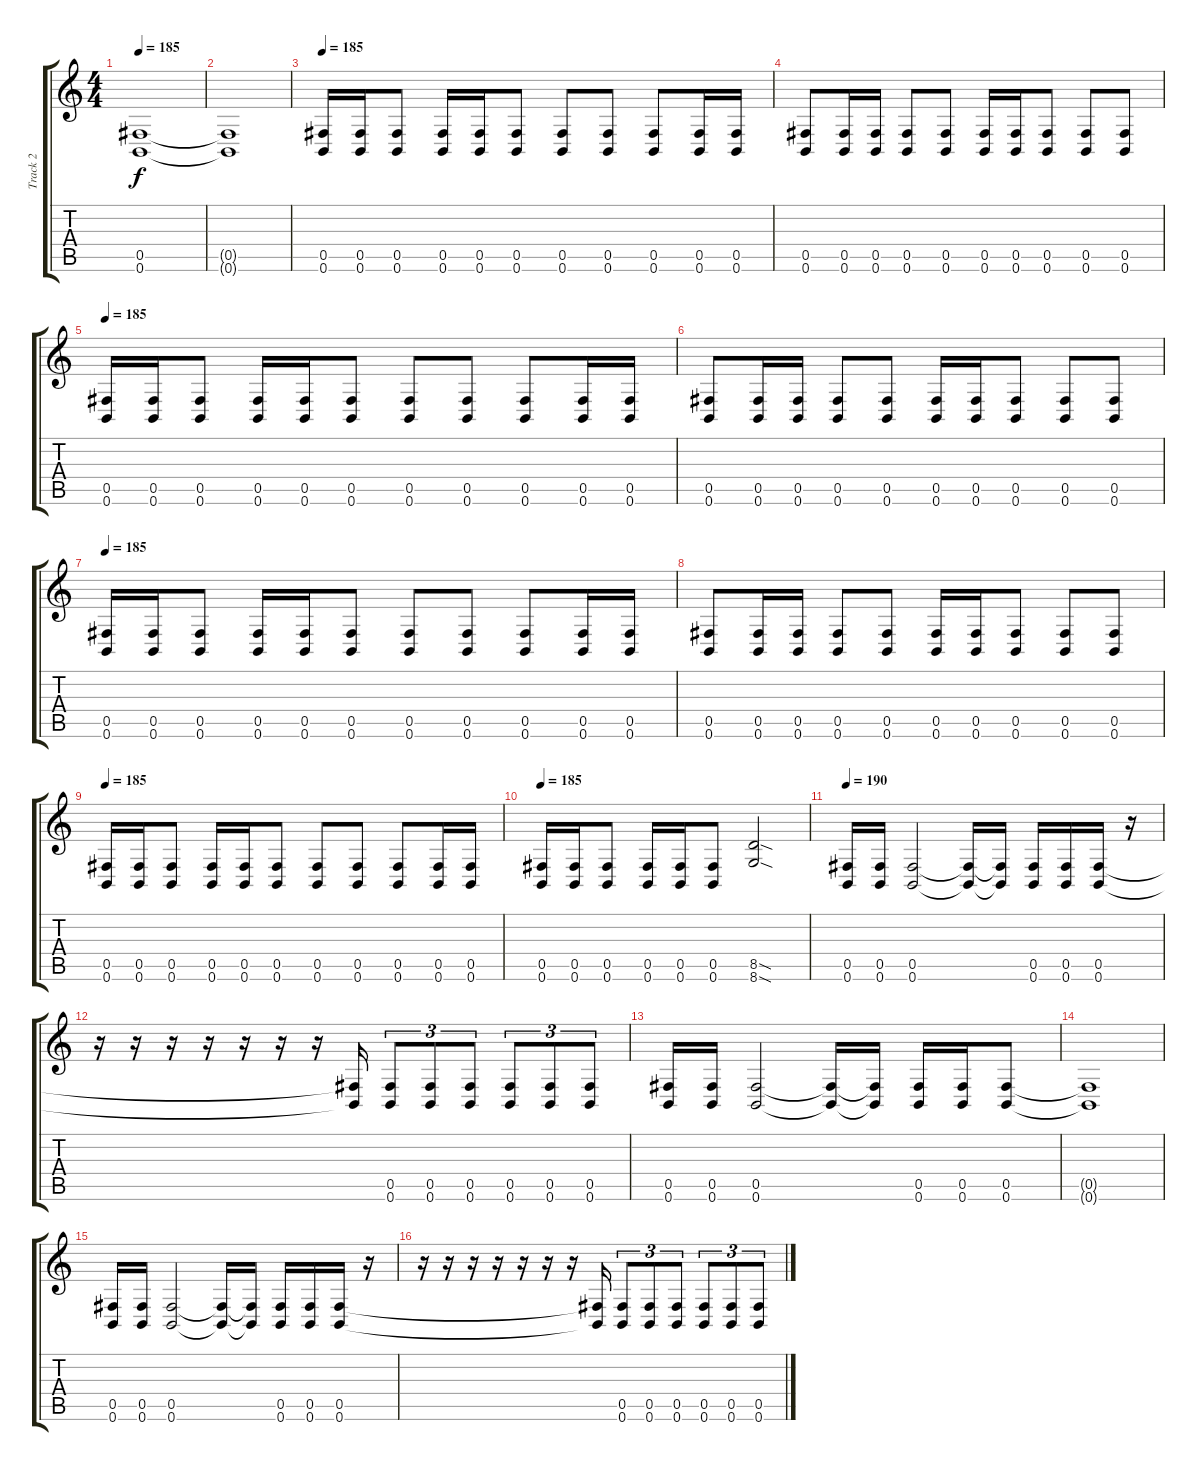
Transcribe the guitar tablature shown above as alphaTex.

\track ("Track 2" "Track 2") {instrument distortionguitar}
\staff {score tabs}
\tuning (Db4 Ab3 E3 B2 Gb2 B1) {hide}
\ts (4 4)
\tempo 185
\clef g2
\ks c
(0.5 0.6).1{dy f} |
(0.5{t} 0.6{t}).1 |
\tempo 185
(0.5 0.6).16 (0.5 0.6).16 (0.5 0.6).8 (0.5 0.6).16 (0.5 0.6).16 (0.5 0.6).8 (0.5 0.6).8 (0.5 0.6).8 (0.5 0.6).8 (0.5 0.6).16 (0.5 0.6).16 |
(0.5 0.6).8 (0.5 0.6).16 (0.5 0.6).16 (0.5 0.6).8 (0.5 0.6).8 (0.5 0.6).16 (0.5 0.6).16 (0.5 0.6).8 (0.5 0.6).8 (0.5 0.6).8 |
\tempo 185
(0.5 0.6).16 (0.5 0.6).16 (0.5 0.6).8 (0.5 0.6).16 (0.5 0.6).16 (0.5 0.6).8 (0.5 0.6).8 (0.5 0.6).8 (0.5 0.6).8 (0.5 0.6).16 (0.5 0.6).16 |
(0.5 0.6).8 (0.5 0.6).16 (0.5 0.6).16 (0.5 0.6).8 (0.5 0.6).8 (0.5 0.6).16 (0.5 0.6).16 (0.5 0.6).8 (0.5 0.6).8 (0.5 0.6).8 |
\tempo 185
(0.5 0.6).16 (0.5 0.6).16 (0.5 0.6).8 (0.5 0.6).16 (0.5 0.6).16 (0.5 0.6).8 (0.5 0.6).8 (0.5 0.6).8 (0.5 0.6).8 (0.5 0.6).16 (0.5 0.6).16 |
(0.5 0.6).8 (0.5 0.6).16 (0.5 0.6).16 (0.5 0.6).8 (0.5 0.6).8 (0.5 0.6).16 (0.5 0.6).16 (0.5 0.6).8 (0.5 0.6).8 (0.5 0.6).8 |
\tempo 185
(0.5 0.6).16 (0.5 0.6).16 (0.5 0.6).8 (0.5 0.6).16 (0.5 0.6).16 (0.5 0.6).8 (0.5 0.6).8 (0.5 0.6).8 (0.5 0.6).8 (0.5 0.6).16 (0.5 0.6).16 |
\tempo 185
(0.5 0.6).16 (0.5 0.6).16 (0.5 0.6).8 (0.5 0.6).16 (0.5 0.6).16 (0.5 0.6).8 (8.5{sod} 8.6{sod}).2 |
\tempo 190
(0.5 0.6).16 (0.5 0.6).16 (0.5 0.6).2 (0.5{t} 0.6{t}).16 (0.5{t} 0.6{t}).16 (0.5 0.6).16 (0.5 0.6).16 (0.5 0.6).16 r.16 |
r.16 r.16 r.16 r.16 r.16 r.16 r.16 (0.5{t} 0.6{t}).16 (0.5 0.6).8{tu (3 2)} (0.5 0.6).8{tu (3 2)} (0.5 0.6).8{tu (3 2)} (0.5 0.6).8{tu (3 2)} (0.5 0.6).8{tu (3 2)} (0.5 0.6).8{tu (3 2)} |
(0.5 0.6).16 (0.5 0.6).16 (0.5 0.6).2 (0.5{t} 0.6{t}).16 (0.5{t} 0.6{t}).16 (0.5 0.6).16 (0.5 0.6).16 (0.5 0.6).8 |
(0.5{t} 0.6{t}).1 |
(0.5 0.6).16 (0.5 0.6).16 (0.5 0.6).2 (0.5{t} 0.6{t}).16 (0.5{t} 0.6{t}).16 (0.5 0.6).16 (0.5 0.6).16 (0.5 0.6).16 r.16 |
r.16 r.16 r.16 r.16 r.16 r.16 r.16 (0.5{t} 0.6{t}).16 (0.5 0.6).8{tu (3 2)} (0.5 0.6).8{tu (3 2)} (0.5 0.6).8{tu (3 2)} (0.5 0.6).8{tu (3 2)} (0.5 0.6).8{tu (3 2)} (0.5 0.6).8{tu (3 2)}
